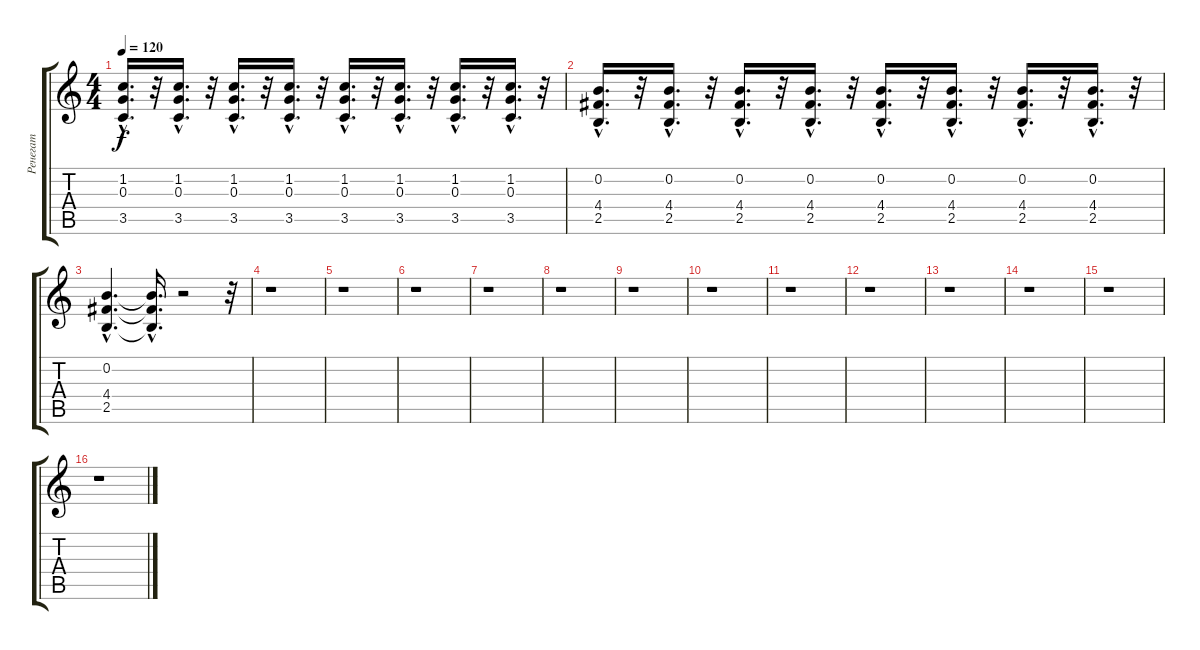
\track ("Ренегат" "Ренегат") {instrument distortionguitar}
\staff {score tabs}
\tuning (E4 B3 G3 D3 A2 E2) {hide}
\ts (4 4)
\tempo 120
\clef g2
\ks c
(1.2{hac} 0.3{hac} 3.5{hac}).16{d dy f} r.32 (1.2{hac} 0.3{hac} 3.5{hac}).16{d} r.32 (1.2{hac} 0.3{hac} 3.5{hac}).16{d} r.32 (1.2{hac} 0.3{hac} 3.5{hac}).16{d} r.32 (1.2{hac} 0.3{hac} 3.5{hac}).16{d} r.32 (1.2{hac} 0.3{hac} 3.5{hac}).16{d} r.32 (1.2{hac} 0.3{hac} 3.5{hac}).16{d} r.32 (1.2{hac} 0.3{hac} 3.5{hac}).16{d} r.32 |
(0.2{hac} 4.4{hac} 2.5{hac}).16{d} r.32 (0.2{hac} 4.4{hac} 2.5{hac}).16{d} r.32 (0.2{hac} 4.4{hac} 2.5{hac}).16{d} r.32 (0.2{hac} 4.4{hac} 2.5{hac}).16{d} r.32 (0.2{hac} 4.4{hac} 2.5{hac}).16{d} r.32 (0.2{hac} 4.4{hac} 2.5{hac}).16{d} r.32 (0.2{hac} 4.4{hac} 2.5{hac}).16{d} r.32 (0.2{hac} 4.4{hac} 2.5{hac}).16{d} r.32 |
(0.2{hac} 4.4{hac} 2.5{hac}).4{d} (0.2{hac t} 4.4{hac t} 2.5{hac t}).16{d} r.2 r.32 |
r.1 |
r.1 |
r.1 |
r.1 |
r.1 |
r.1 |
r.1 |
r.1 |
r.1 |
r.1 |
r.1 |
r.1 |
r.1
